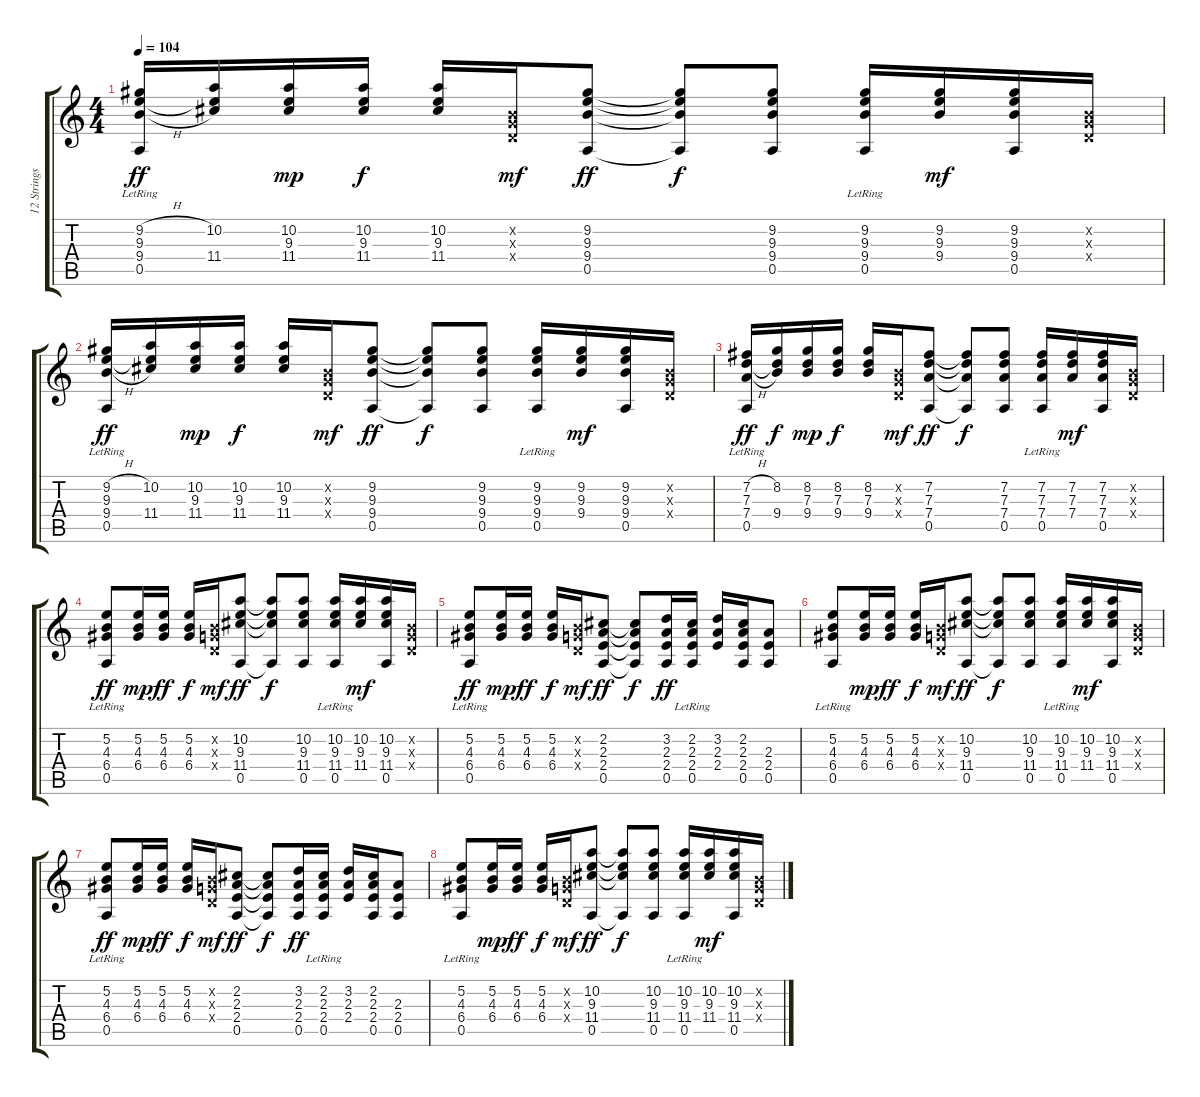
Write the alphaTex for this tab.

\track ("12 Strings" "12 Strings") {instrument acousticguitarsteel}
\staff {score tabs}
\tuning (E4 B3 G3 D3 A2 E2) {hide}
\ts (4 4)
\tempo 104
\clef g2
\ks c
(9.2{h} 9.3{lr} 9.4{h} 0.5{lr}).16{dy ff} (10.2 9.3{t} 11.4).16 (10.2 9.3 11.4).16{dy mp} (10.2 9.3 11.4).16{dy f} (10.2 9.3 11.4).16 (0.2{x} 0.3{x} 0.4{x}).16{dy mf} (9.2 9.3 9.4 0.5).8{dy ff} (9.2{t} 9.3{t} 9.4{t} 0.5{t}).8{dy f} (9.2 9.3 9.4 0.5).8 (9.2 9.3 9.4 0.5{lr}).16 (9.2 9.3 9.4).16{dy mf} (9.2 9.3 9.4 0.5).16 (0.2{x} 0.3{x} 0.4{x}).16 |
(9.2{h} 9.3{lr} 9.4{h} 0.5{lr}).16{dy ff} (10.2 9.3{t} 11.4).16 (10.2 9.3 11.4).16{dy mp} (10.2 9.3 11.4).16{dy f} (10.2 9.3 11.4).16 (0.2{x} 0.3{x} 0.4{x}).16{dy mf} (9.2 9.3 9.4 0.5).8{dy ff} (9.2{t} 9.3{t} 9.4{t} 0.5{t}).8{dy f} (9.2 9.3 9.4 0.5).8 (9.2 9.3 9.4 0.5{lr}).16 (9.2 9.3 9.4).16{dy mf} (9.2 9.3 9.4 0.5).16 (0.2{x} 0.3{x} 0.4{x}).16 |
(7.2{h} 7.3{lr} 7.4{h} 0.5{lr}).16{dy ff} (8.2 7.3{t} 9.4).16{dy f} (8.2 7.3 9.4).16{dy mp} (8.2 7.3 9.4).16{dy f} (8.2 7.3 9.4).16 (0.2{x} 0.3{x} 0.4{x}).16{dy mf} (7.2 7.3 7.4 0.5).8{dy ff} (7.2{t} 7.3{t} 7.4{t} 0.5{t}).8{dy f} (7.2 7.3 7.4 0.5).8 (7.2 7.3 7.4 0.5{lr}).16 (7.2 7.3 7.4).16{dy mf} (7.2 7.3 7.4 0.5).16 (0.2{x} 0.3{x} 0.4{x}).16 |
(5.2 4.3 6.4 0.5{lr}).8{dy ff} (5.2 4.3 6.4).16{dy mp} (5.2 4.3 6.4).16{dy ff} (5.2 4.3 6.4).16{dy f} (0.2{x} 0.3{x} 0.4{x}).16{dy mf} (10.2 9.3 11.4 0.5).8{dy ff} (10.2{t} 9.3{t} 11.4{t} 0.5{t}).8{dy f} (10.2 9.3 11.4 0.5).8 (10.2 9.3 11.4 0.5{lr}).16 (10.2 9.3 11.4).16{dy mf} (10.2 9.3 11.4 0.5).16 (0.2{x} 0.3{x} 0.4{x}).16 |
(5.2 4.3 6.4 0.5{lr}).8{dy ff} (5.2 4.3 6.4).16{dy mp} (5.2 4.3 6.4).16{dy ff} (5.2 4.3 6.4).16{dy f} (0.2{x} 0.3{x} 0.4{x}).16{dy mf} (2.2 2.3 2.4 0.5).8{dy ff} (2.2{t} 2.3{t} 2.4{t} 0.5{t}).8{dy f} (3.2 2.3 2.4 0.5).16{dy ff} (2.2 2.3 2.4 0.5{lr}).16 (3.2 2.3 2.4).16 (2.2 2.3 2.4 0.5).16 (2.3 2.4 0.5).8 |
(5.2 4.3 6.4 0.5{lr}).8 (5.2 4.3 6.4).16{dy mp} (5.2 4.3 6.4).16{dy ff} (5.2 4.3 6.4).16{dy f} (0.2{x} 0.3{x} 0.4{x}).16{dy mf} (10.2 9.3 11.4 0.5).8{dy ff} (10.2{t} 9.3{t} 11.4{t} 0.5{t}).8{dy f} (10.2 9.3 11.4 0.5).8 (10.2 9.3 11.4 0.5{lr}).16 (10.2 9.3 11.4).16{dy mf} (10.2 9.3 11.4 0.5).16 (0.2{x} 0.3{x} 0.4{x}).16 |
(5.2 4.3 6.4 0.5{lr}).8{dy ff} (5.2 4.3 6.4).16{dy mp} (5.2 4.3 6.4).16{dy ff} (5.2 4.3 6.4).16{dy f} (0.2{x} 0.3{x} 0.4{x}).16{dy mf} (2.2 2.3 2.4 0.5).8{dy ff} (2.2{t} 2.3{t} 2.4{t} 0.5{t}).8{dy f} (3.2 2.3 2.4 0.5).16{dy ff} (2.2 2.3 2.4 0.5{lr}).16 (3.2 2.3 2.4).16 (2.2 2.3 2.4 0.5).16 (2.3 2.4 0.5).8 |
(5.2 4.3 6.4 0.5{lr}).8 (5.2 4.3 6.4).16{dy mp} (5.2 4.3 6.4).16{dy ff} (5.2 4.3 6.4).16{dy f} (0.2{x} 0.3{x} 0.4{x}).16{dy mf} (10.2 9.3 11.4 0.5).8{dy ff} (10.2{t} 9.3{t} 11.4{t} 0.5{t}).8{dy f} (10.2 9.3 11.4 0.5).8 (10.2 9.3 11.4 0.5{lr}).16 (10.2 9.3 11.4).16{dy mf} (10.2 9.3 11.4 0.5).16 (0.2{x} 0.3{x} 0.4{x}).16
